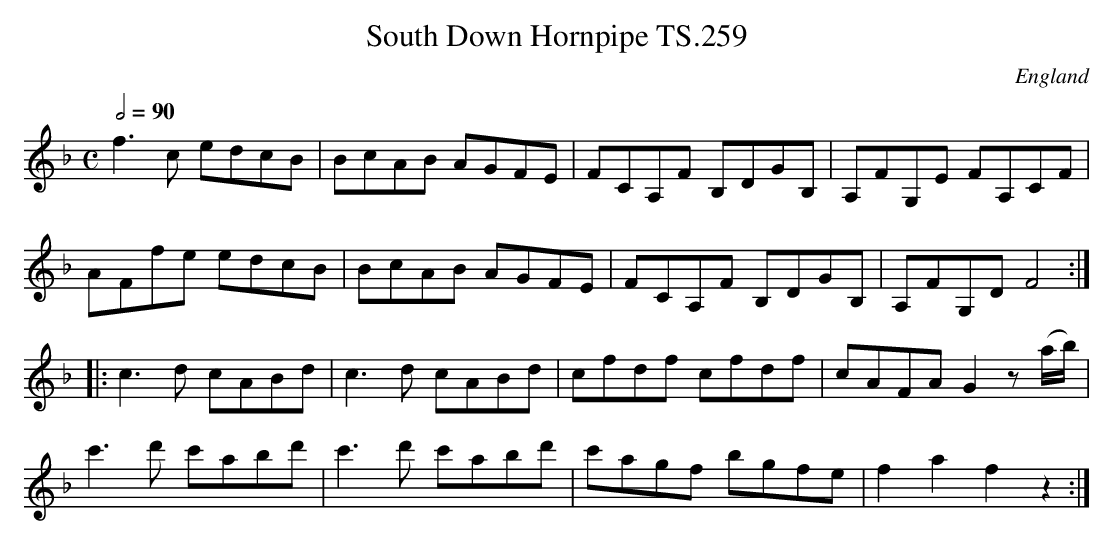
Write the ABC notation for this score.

X:1
T:South Down Hornpipe TS.259
M:C
L:1/8
Q:1/2=90
O:England
K:F major
f3c edcB|BcAB AGFE|FCA,F B,DGB,|A,FG,E FA,CF|!
AFfe edcB|BcAB AGFE|FCA,F B,DGB,|A,FG,DF4:|!
|:c3d cABd|c3d cABd|cfdf cfdf|cAFAG2z (a/b/)|!
c'3d' c'abd'|c'3d' c'abd'|c'agf bgfe|f2a2f2z2:|]
